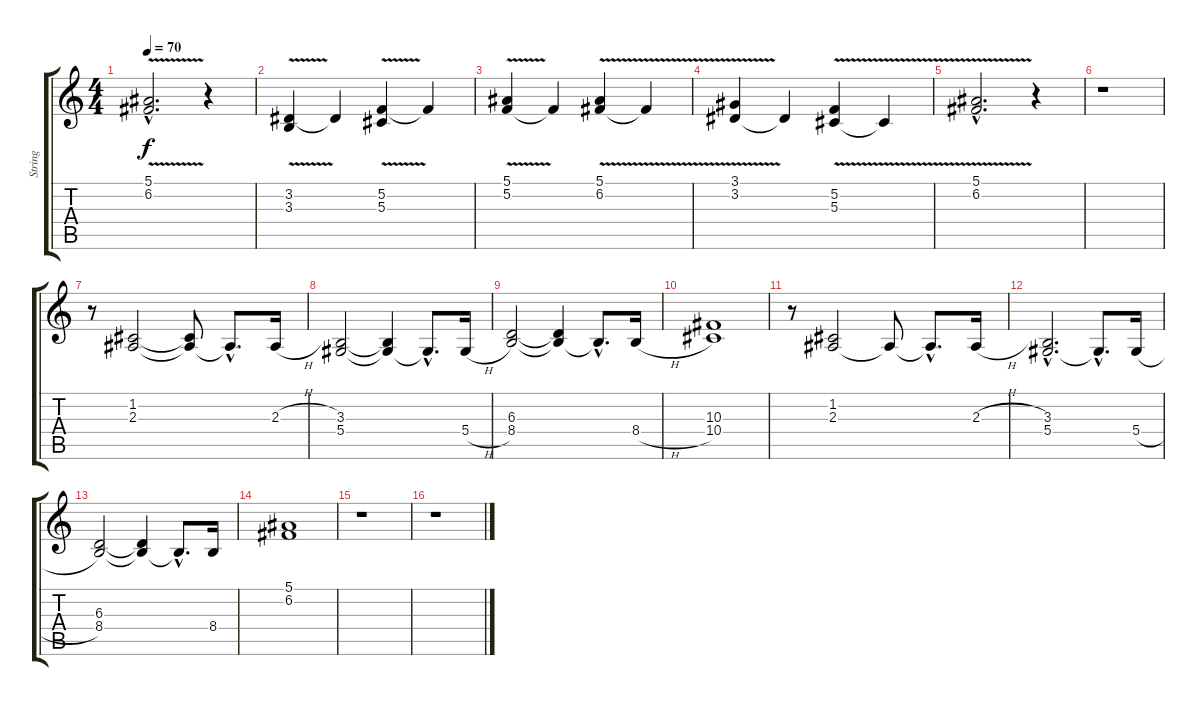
\track ("String" "String") {instrument stringensemble1}
\staff {score tabs}
\tuning (F4 C4 Ab3 Eb3 Bb2 F2) {hide}
\ts (4 4)
\tempo 70
\clef g2
\ks c
(5.1{v hac} 6.2{hac}).2{d dy f} r.4 |
(3.2 3.3{v}).4 3.2{t}.4 (5.2 5.3{v}).4 5.2{t}.4 |
(5.1{v} 5.2).4 5.2{t}.4 (5.1 6.2{v}).4 6.2{t}.4 |
(3.1{v} 3.2).4 3.2{t}.4 (5.2 5.3{v}).4 5.3{t}.4 |
(5.1{v hac} 6.2{hac}).2{d} r.4 |
r.1 |
r.8 (1.2 2.3).2 (1.2{t} 2.3{t}).8 2.3{hac t}.8{d} 2.3{h}.16 |
(3.3 5.4).2 (3.3{t} 5.4{t}).4 5.4{hac t}.8{d} 5.4{h}.16 |
(6.3 8.4).2 (6.3{t} 8.4{t}).4 8.4{hac t}.8{d} 8.4{h}.16 |
(10.3 10.4).1 |
r.8 (1.2 2.3).2 2.3{t}.8 2.3{hac t}.8{d} 2.3{h}.16 |
(3.3{hac} 5.4{hac}).2{d} 5.4{hac t}.8{d} 5.4{h}.16 |
(6.3 8.4).2 (6.3{t} 8.4{t}).4 8.4{hac t}.8{d} 8.4.16 |
(5.1 6.2).1 |
r.1 |
r.1
